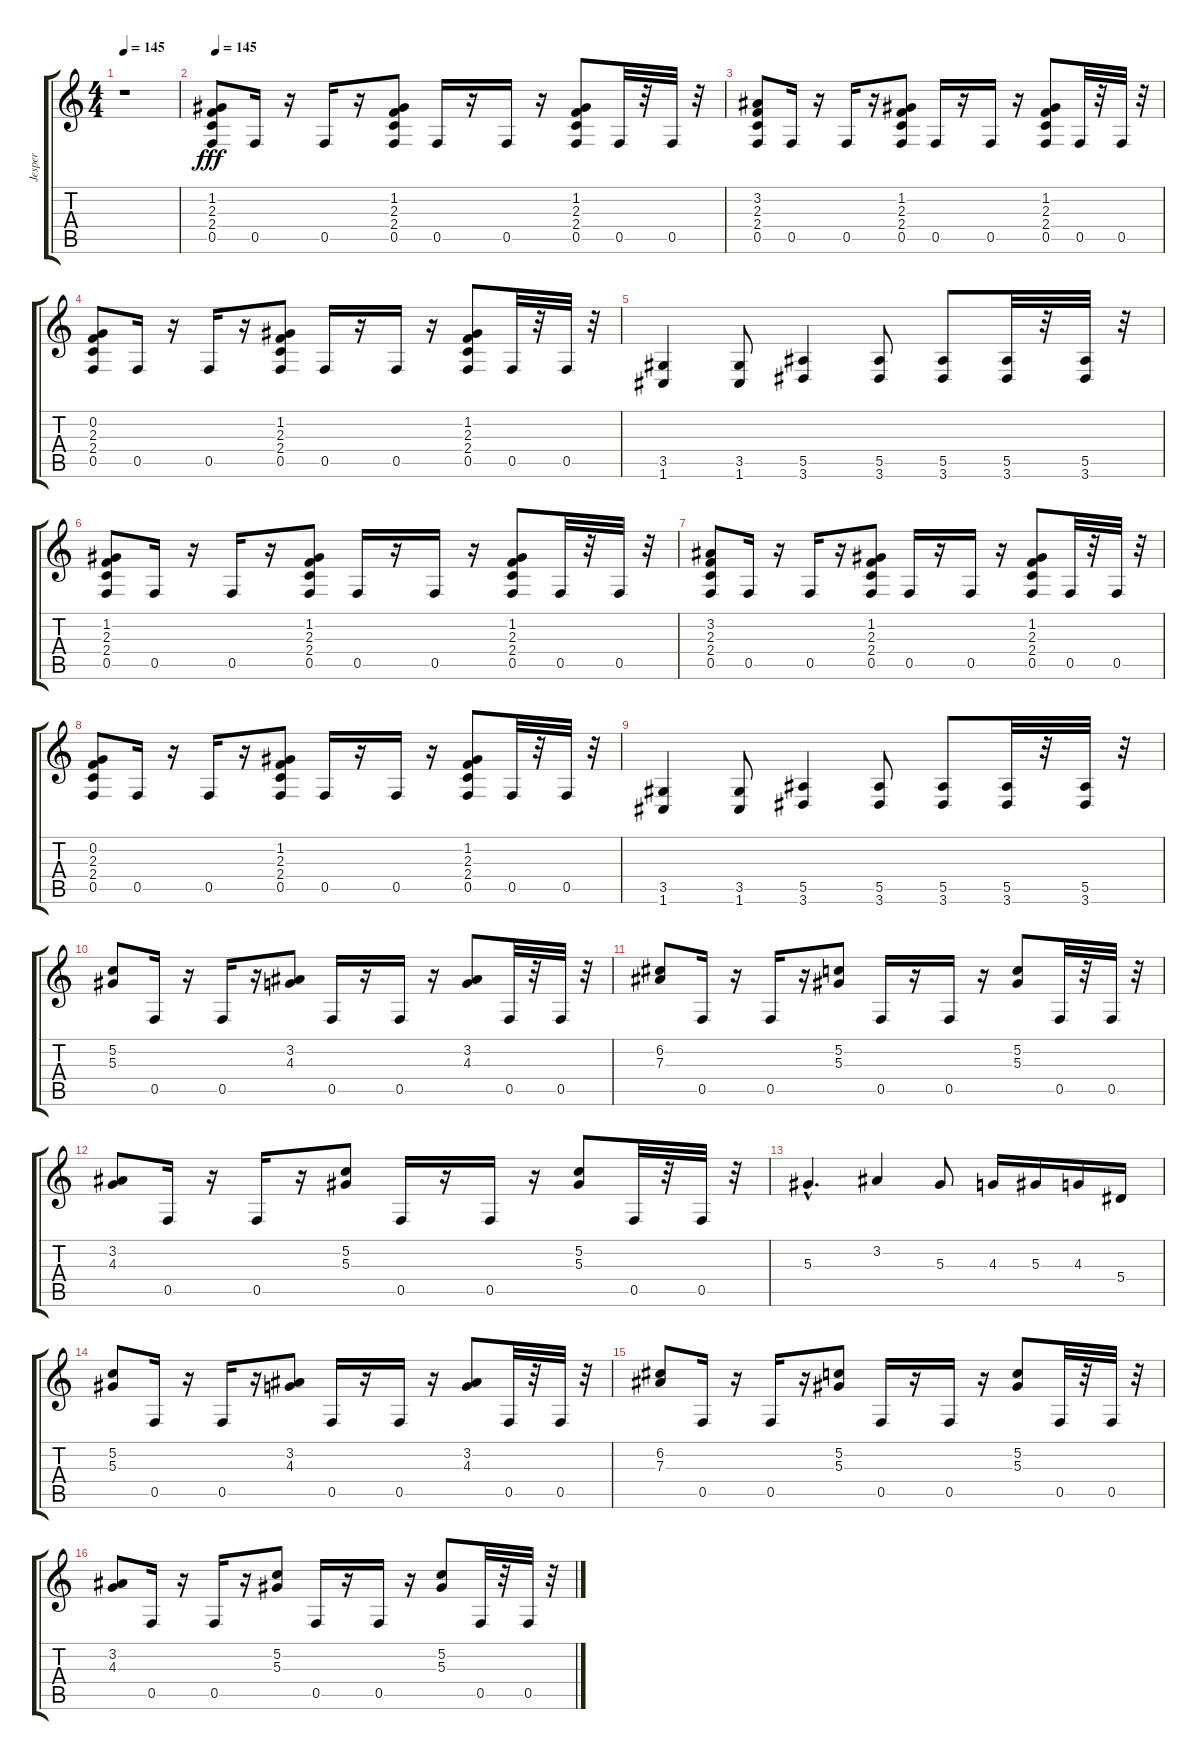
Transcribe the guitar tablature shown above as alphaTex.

\track ("Jesper" "Jesper") {instrument overdrivenguitar}
\staff {score tabs}
\tuning (C4 G3 Eb3 Bb2 F2 C2) {hide}
\ts (4 4)
\tempo 145
\tempo 148
\tempo 145
\clef g2
\ks c
r.1{dy fff instrument overdrivenguitar} |
\tempo 145
(1.2 2.3 2.4 0.5).8 0.5.16 r.16 0.5.16 r.16 (1.2 2.3 2.4 0.5).8 0.5.16 r.16 0.5.16 r.16 (1.2 2.3 2.4 0.5).8 0.5.32 r.32 0.5.32 r.32 |
(3.2 2.3 2.4 0.5).8 0.5.16 r.16 0.5.16 r.16 (1.2 2.3 2.4 0.5).8 0.5.16 r.16 0.5.16 r.16 (1.2 2.3 2.4 0.5).8 0.5.32 r.32 0.5.32 r.32 |
(0.2 2.3 2.4 0.5).8 0.5.16 r.16 0.5.16 r.16 (1.2 2.3 2.4 0.5).8 0.5.16 r.16 0.5.16 r.16 (1.2 2.3 2.4 0.5).8 0.5.32 r.32 0.5.32 r.32 |
(3.5 1.6).4 (3.5 1.6).8 (5.5 3.6).4 (5.5 3.6).8 (5.5 3.6).8 (5.5 3.6).32 r.32 (5.5 3.6).32 r.32 |
(1.2 2.3 2.4 0.5).8 0.5.16 r.16 0.5.16 r.16 (1.2 2.3 2.4 0.5).8 0.5.16 r.16 0.5.16 r.16 (1.2 2.3 2.4 0.5).8 0.5.32 r.32 0.5.32 r.32 |
(3.2 2.3 2.4 0.5).8 0.5.16 r.16 0.5.16 r.16 (1.2 2.3 2.4 0.5).8 0.5.16 r.16 0.5.16 r.16 (1.2 2.3 2.4 0.5).8 0.5.32 r.32 0.5.32 r.32 |
(0.2 2.3 2.4 0.5).8 0.5.16 r.16 0.5.16 r.16 (1.2 2.3 2.4 0.5).8 0.5.16 r.16 0.5.16 r.16 (1.2 2.3 2.4 0.5).8 0.5.32 r.32 0.5.32 r.32 |
(3.5 1.6).4 (3.5 1.6).8 (5.5 3.6).4 (5.5 3.6).8 (5.5 3.6).8 (5.5 3.6).32 r.32 (5.5 3.6).32 r.32 |
(5.2 5.3).8 0.5.16 r.16 0.5.16 r.16 (3.2 4.3).8 0.5.16 r.16 0.5.16 r.16 (3.2 4.3).8 0.5.32 r.32 0.5.32 r.32 |
(6.2 7.3).8 0.5.16 r.16 0.5.16 r.16 (5.2 5.3).8 0.5.16 r.16 0.5.16 r.16 (5.2 5.3).8 0.5.32 r.32 0.5.32 r.32 |
(3.2 4.3).8 0.5.16 r.16 0.5.16 r.16 (5.2 5.3).8 0.5.16 r.16 0.5.16 r.16 (5.2 5.3).8 0.5.32 r.32 0.5.32 r.32 |
5.3{hac}.4{d} 3.2.4 5.3.8 4.3.16 5.3.16 4.3.16 5.4.16 |
(5.2 5.3).8 0.5.16 r.16 0.5.16 r.16 (3.2 4.3).8 0.5.16 r.16 0.5.16 r.16 (3.2 4.3).8 0.5.32 r.32 0.5.32 r.32 |
(6.2 7.3).8 0.5.16 r.16 0.5.16 r.16 (5.2 5.3).8 0.5.16 r.16 0.5.16 r.16 (5.2 5.3).8 0.5.32 r.32 0.5.32 r.32 |
(3.2 4.3).8 0.5.16 r.16 0.5.16 r.16 (5.2 5.3).8 0.5.16 r.16 0.5.16 r.16 (5.2 5.3).8 0.5.32 r.32 0.5.32 r.32
